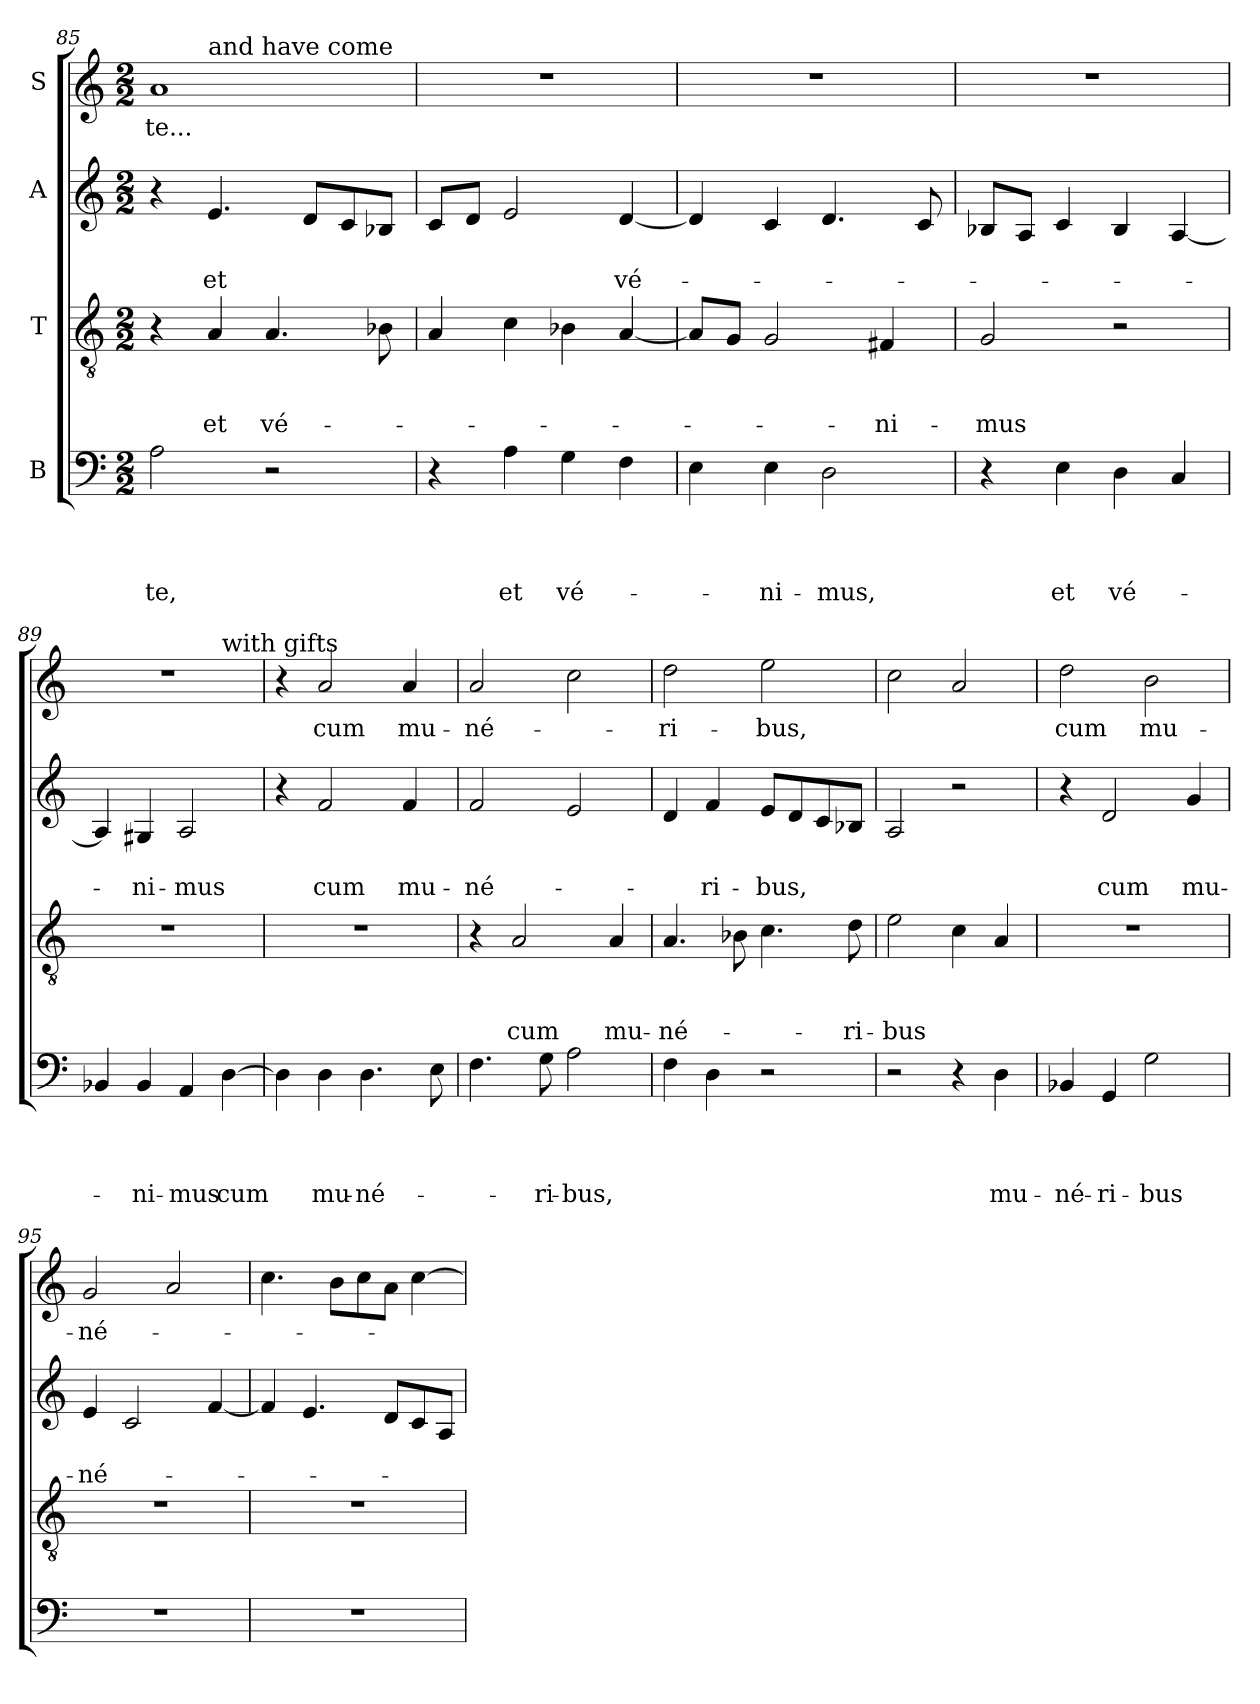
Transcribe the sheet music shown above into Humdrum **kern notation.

**kern	**text	**text	**text	**text	**kern	**text	**text	**text	**kern	**text	**text	**kern	**text
*part4	*part4	*part4	*part4	*part4	*part3	*part3	*part3	*part3	*part2	*part2	*part2	*part1	*part1
*staff4	*staff4	*staff4	*staff4	*staff4	*staff3	*staff3	*staff3	*staff3	*staff2	*staff2	*staff2	*staff1	*staff1
*I"B	*	*	*	*	*I"T	*	*	*	*I"A	*	*	*I"S	*
*clefF4	*	*	*	*	*clefGv2	*	*	*	*clefG2	*	*	*clefG2	*
*k[]	*	*	*	*	*k[]	*	*	*	*k[]	*	*	*k[]	*
*C:	*	*	*	*	*C:	*	*	*	*C:	*	*	*C:	*
*M2/2	*	*	*	*	*M2/2	*	*	*	*M2/2	*	*	*M2/2	*
=85	=85	=85	=85	=85	=85	=85	=85	=85	=85	=85	=85	=85	=85
!	!	!	!	!LO:LY:b	!	!	!	!	!	!	!	!	!LO:LY:b
*	*	*	*	*	*	*	*	*	*	*	*	*^	*
2A\	.	.	.	-te,	4r	.	.	.	4r	.	.	1a	4ryy	-te...
!	!	!	!	!	!	!	!	!	!	!	!	!	!LO:TX:a:t=and have come	!
!	!	!	!	!	!	!	!	!LO:LY:b	!	!	!LO:LY:b	!	!	!
.	.	.	.	.	4A/	.	.	et	4.e/	.	et	.	2.ryy	.
!	!	!	!	!	!	!	!	!LO:LY:b	!	!	!	!	!	!
2r	.	.	.	.	4.A/	.	.	vé-	.	.	.	.	.	.
.	.	.	.	.	.	.	.	.	8d/L	.	.	.	.	.
.	.	.	.	.	.	.	.	.	8c/	.	.	.	.	.
.	.	.	.	.	8B-\	.	.	.	8B-/J	.	.	.	.	.
*	*	*	*	*	*	*	*	*	*	*	*	*v	*v	*
=86	=86	=86	=86	=86	=86	=86	=86	=86	=86	=86	=86	=86	=86
4r	.	.	.	.	4A/	.	.	.	8c/L	.	.	1r	.
.	.	.	.	.	.	.	.	.	8d/J	.	.	.	.
!	!	!	!	!LO:LY:b	!	!	!	!	!	!	!	!	!
4A\	.	.	.	et	4c\	.	.	.	2e/	.	.	.	.
!	!	!	!	!LO:LY:b	!	!	!	!	!	!	!	!	!
4G\	.	.	.	vé-	4B-\	.	.	.	.	.	.	.	.
!	!	!	!	!	!	!	!	!	!	!	!LO:LY:b	!	!
4F\	.	.	.	.	[4A/	.	.	.	[4d/	.	vé-	.	.
=87	=87	=87	=87	=87	=87	=87	=87	=87	=87	=87	=87	=87	=87
4E\	.	.	.	.	8A/L]	.	.	.	4d/]	.	.	1r	.
.	.	.	.	.	8G/J	.	.	.	.	.	.	.	.
!	!	!	!	!LO:LY:b	!	!	!	!	!	!	!	!	!
4E\	.	.	.	-ni-	2G/	.	.	.	4c/	.	.	.	.
!	!	!	!	!LO:LY:b	!	!	!	!	!	!	!	!	!
2D\	.	.	.	-mus,	.	.	.	.	4.d/	.	.	.	.
!	!	!	!	!	!	!	!	!LO:LY:b	!	!	!	!	!
.	.	.	.	.	4F#i/	.	.	-ni-	.	.	.	.	.
.	.	.	.	.	.	.	.	.	8c/	.	.	.	.
=88	=88	=88	=88	=88	=88	=88	=88	=88	=88	=88	=88	=88	=88
!	!	!	!	!	!	!	!	!LO:LY:b	!	!	!	!	!
4r	.	.	.	.	2G/	.	.	-mus	8B-/L	.	.	1r	.
.	.	.	.	.	.	.	.	.	8A/J	.	.	.	.
!	!	!	!	!LO:LY:b	!	!	!	!	!	!	!	!	!
4E\	.	.	.	et	.	.	.	.	4c/	.	.	.	.
!	!	!	!	!LO:LY:b	!	!	!	!	!	!	!	!	!
4D\	.	.	.	vé-	2r	.	.	.	4B-/	.	.	.	.
4C/	.	.	.	.	.	.	.	.	[4A/	.	.	.	.
=89	=89	=89	=89	=89	=89	=89	=89	=89	=89	=89	=89	=89	=89
*	*	*	*	*	*	*	*	*	*	*	*	*^	*
4BB-/	.	.	.	.	1r	.	.	.	4A/]	.	.	1r	2.ryy	.
!	!	!	!	!LO:LY:b	!	!	!	!	!	!	!LO:LY:b	!	!	!
4BB-/	.	.	.	-ni-	.	.	.	.	4G#i/	.	-ni-	.	.	.
!	!	!	!	!LO:LY:b	!	!	!	!	!	!	!LO:LY:b	!	!	!
4AA/	.	.	.	-mus	.	.	.	.	2A/	.	-mus	.	.	.
!	!	!	!	!	!	!	!	!	!	!	!	!	!LO:TX:a:t=with gifts	!
!	!	!	!	!LO:LY:b	!	!	!	!	!	!	!	!	!	!
[4D\	.	.	.	cum	.	.	.	.	.	.	.	.	4ryy	.
*	*	*	*	*	*	*	*	*	*	*	*	*v	*v	*
!!LO:LB:g=z
=90	=90	=90	=90	=90	=90	=90	=90	=90	=90	=90	=90	=90	=90
4D\]	.	.	.	.	1r	.	.	.	4r	.	.	4r	.
!	!	!	!	!LO:LY:b	!	!	!	!	!	!	!LO:LY:b	!	!LO:LY:b
4D\	.	.	.	mu-	.	.	.	.	2f/	.	cum	2a/	cum
!	!	!	!	!LO:LY:b	!	!	!	!	!	!	!	!	!
4.D\	.	.	.	-né-	.	.	.	.	.	.	.	.	.
!	!	!	!	!	!	!	!	!	!	!	!LO:LY:b	!	!LO:LY:b
.	.	.	.	.	.	.	.	.	4f/	.	mu-	4a/	mu-
8E\	.	.	.	.	.	.	.	.	.	.	.	.	.
=91	=91	=91	=91	=91	=91	=91	=91	=91	=91	=91	=91	=91	=91
!	!	!	!	!	!	!	!	!	!	!	!LO:LY:b	!	!LO:LY:b
4.F\	.	.	.	.	4r	.	.	.	2f/	.	-né-	2a/	-né-
!	!	!	!	!	!	!	!	!LO:LY:b	!	!	!	!	!
.	.	.	.	.	2A/	.	.	cum	.	.	.	.	.
!	!	!	!	!LO:LY:b	!	!	!	!	!	!	!	!	!
8G\	.	.	.	-ri-	.	.	.	.	.	.	.	.	.
!	!	!	!	!LO:LY:b	!	!	!	!	!	!	!	!	!
2A\	.	.	.	-bus,	.	.	.	.	2e/	.	.	2cc\	.
!	!	!	!	!	!	!	!	!LO:LY:b	!	!	!	!	!
.	.	.	.	.	4A/	.	.	mu-	.	.	.	.	.
=92	=92	=92	=92	=92	=92	=92	=92	=92	=92	=92	=92	=92	=92
!	!	!	!	!	!	!	!	!LO:LY:b	!	!	!	!	!LO:LY:b
4F\	.	.	.	.	4.A/	.	.	-né-	4d/	.	.	2dd\	-ri-
!	!	!	!	!	!	!	!	!	!	!	!LO:LY:b	!	!
4D\	.	.	.	.	.	.	.	.	4f/	.	-ri-	.	.
.	.	.	.	.	8B-\	.	.	.	.	.	.	.	.
!	!	!	!	!	!	!	!	!	!	!	!LO:LY:b	!	!LO:LY:b
2r	.	.	.	.	4.c\	.	.	.	8e/L	.	-bus,	2ee\	-bus,
.	.	.	.	.	.	.	.	.	8d/	.	.	.	.
.	.	.	.	.	.	.	.	.	8c/	.	.	.	.
!	!	!	!	!	!	!	!	!LO:LY:b	!	!	!	!	!
.	.	.	.	.	8d\	.	.	-ri-	8B-/J	.	.	.	.
=93	=93	=93	=93	=93	=93	=93	=93	=93	=93	=93	=93	=93	=93
!	!	!	!	!	!	!	!	!LO:LY:b	!	!	!	!	!
2r	.	.	.	.	2e\	.	.	-bus	2A/	.	.	2cc\	.
4r	.	.	.	.	4c\	.	.	.	2r	.	.	2a/	.
!	!	!	!	!LO:LY:b	!	!	!	!	!	!	!	!	!
4D\	.	.	.	mu-	4A/	.	.	.	.	.	.	.	.
=94	=94	=94	=94	=94	=94	=94	=94	=94	=94	=94	=94	=94	=94
!	!	!	!	!LO:LY:b	!	!	!	!	!	!	!	!	!LO:LY:b
4BB-/	.	.	.	-né-	1r	.	.	.	4r	.	.	2dd\	cum
!	!	!	!	!LO:LY:b	!	!	!	!	!	!	!LO:LY:b	!	!
4GG/	.	.	.	-ri-	.	.	.	.	2d/	.	cum	.	.
!	!	!	!	!LO:LY:b	!	!	!	!	!	!	!	!	!LO:LY:b
2G\	.	.	.	-bus	.	.	.	.	.	.	.	2b\	mu-
!	!	!	!	!	!	!	!	!	!	!	!LO:LY:b	!	!
.	.	.	.	.	.	.	.	.	4g/	.	mu-	.	.
=95	=95	=95	=95	=95	=95	=95	=95	=95	=95	=95	=95	=95	=95
!	!	!	!	!	!	!	!	!	!	!	!LO:LY:b	!	!LO:LY:b
1r	.	.	.	.	1r	.	.	.	4e/	.	-né-	2g/	-né-
.	.	.	.	.	.	.	.	.	2c/	.	.	.	.
.	.	.	.	.	.	.	.	.	.	.	.	2a/	.
.	.	.	.	.	.	.	.	.	[4f/	.	.	.	.
!!LO:PB:g=z
=96	=96	=96	=96	=96	=96	=96	=96	=96	=96	=96	=96	=96	=96
1r	.	.	.	.	1r	.	.	.	4f/]	.	.	4.cc\	.
.	.	.	.	.	.	.	.	.	4.e/	.	.	.	.
.	.	.	.	.	.	.	.	.	.	.	.	8b\L	.
.	.	.	.	.	.	.	.	.	.	.	.	8cc\	.
.	.	.	.	.	.	.	.	.	8d/L	.	.	8a\J	.
.	.	.	.	.	.	.	.	.	8c/	.	.	[4cc\	.
.	.	.	.	.	.	.	.	.	8A/J	.	.	.	.
=	=	=	=	=	=	=	=	=	=	=	=	=	=
*-	*-	*-	*-	*-	*-	*-	*-	*-	*-	*-	*-	*-	*-
